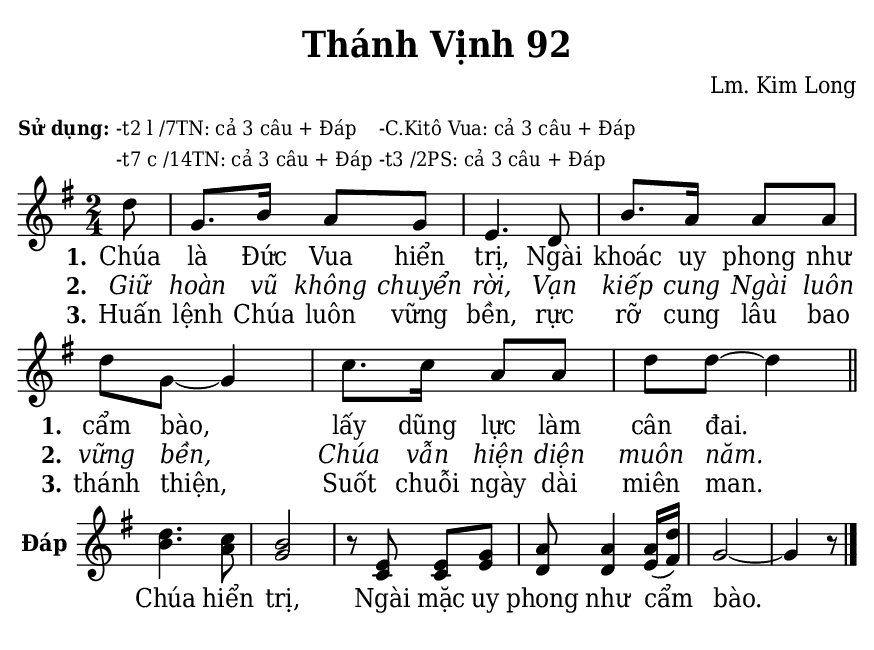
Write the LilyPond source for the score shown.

% Cài đặt chung
\version "2.22.1"
\include "english.ly"

\header {
  title = "Thánh Vịnh 92"
  composer = "Lm. Kim Long"
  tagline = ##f
}

% mã nguồn cho những chức năng chưa hỗ trợ trong phiên bản lilypond hiện tại
% cung cấp bởi cộng đồng lilypond khi gửi email đến lilypond-user@gnu.org
% in số phiên khúc trên mỗi dòng
#(define (add-grob-definition grob-name grob-entry)
     (set! all-grob-descriptions
           (cons ((@@ (lily) completize-grob-entry)
                  (cons grob-name grob-entry))
                 all-grob-descriptions)))

#(add-grob-definition
    'StanzaNumberSpanner
    `((direction . ,LEFT)
      (font-series . bold)
      (padding . 1.0)
      (side-axis . ,X)
      (stencil . ,ly:text-interface::print)
      (X-offset . ,ly:side-position-interface::x-aligned-side)
      (Y-extent . ,grob::always-Y-extent-from-stencil)
      (meta . ((class . Spanner)
               (interfaces . (font-interface
                              side-position-interface
                              stanza-number-interface
                              text-interface))))))

\layout {
    \context {
      \Global
      \grobdescriptions #all-grob-descriptions
    }
    \context {
      \Score
      \remove Stanza_number_align_engraver
      \consists
        #(lambda (context)
           (let ((texts '())
                 (syllables '()))
             (make-engraver
              (acknowledgers
               ((stanza-number-interface engraver grob source-engraver)
                  (set! texts (cons grob texts)))
               ((lyric-syllable-interface engraver grob source-engraver)
                  (set! syllables (cons grob syllables))))
              ((stop-translation-timestep engraver)
                 (for-each
                  (lambda (text)
                    (for-each
                     (lambda (syllable)
                       (ly:pointer-group-interface::add-grob
                        text
                        'side-support-elements
                        syllable))
                     syllables))
                  texts)
                 (set! syllables '())))))
    }
    \context {
      \Lyrics
      \remove Stanza_number_engraver
      \consists
        #(lambda (context)
           (let ((text #f)
                 (last-stanza #f))
             (make-engraver
              ((process-music engraver)
                 (let ((stanza (ly:context-property context 'stanza #f)))
                   (if (and stanza (not (equal? stanza last-stanza)))
                       (let ((column (ly:context-property context
'currentCommandColumn)))
                         (set! last-stanza stanza)
                         (if text
                             (ly:spanner-set-bound! text RIGHT column))
                         (set! text (ly:engraver-make-grob engraver
'StanzaNumberSpanner '()))
                         (ly:grob-set-property! text 'text stanza)
                         (ly:spanner-set-bound! text LEFT column)))))
              ((finalize engraver)
                 (if text
                     (let ((column (ly:context-property context
'currentCommandColumn)))
                       (ly:spanner-set-bound! text RIGHT column)))))))
      \override StanzaNumberSpanner.horizon-padding = 10000
    }
}

stanzaReminderOff =
  \temporary \override StanzaNumberSpanner.after-line-breaking =
     #(lambda (grob)
        ;; Can be replaced with (not (first-broken-spanner? grob)) in 2.23.
        (if (let ((siblings (ly:spanner-broken-into (ly:grob-original grob))))
              (and (pair? siblings)
                   (not (eq? grob (car siblings)))))
            (ly:grob-suicide! grob)))

stanzaReminderOn = \undo \stanzaReminderOff
% kết thúc mã nguồn

% Nhạc
nhacPhanMot = \relative c'' {
  \key g \major
  \time 2/4
  \partial 8 d8 |
  g,8. b16 a8 g |
  e4. d8 |
  b'8. a16 a8 a |
  d g, ~ g4 |
  c8. c16 a8 a |
  d d ~ d4 \bar "||"
}

nhacPhanHai = \relative c'' {
  \key g \major
  \time 2/4
  <<
    {
      d4. c8 |
      b2 |
      r8 e, e g |
      a a4 a16 (d)
    }
    {
      b4. a8 |
      g2 |
      r8 c, c e |
      d d4 e16 (fs)
    }
  >>
  g2 ~ |
  g4 r8 \bar "|."
}

% Lời
loiPhanMot = \lyricmode {
  <<
    {
      \set stanza = "1."
      Chúa là Đức Vua hiển trị,
      Ngài khoác uy phong như cẩm bào,
      lấy dũng lực làm cân đai.
    }
    \new Lyrics {
	    \set associatedVoice = "beSop"
	    \set stanza = "2."
      \override Lyrics.LyricText.font-shape = #'italic
      Giữ hoàn vũ không chuyển rời,
      Vạn kiếp cung Ngài luôn vững bền,
      Chúa vẫn hiện diện muôn năm.
    }
    \new Lyrics {
	    \set associatedVoice = "beSop"
	    \set stanza = "3."
      Huấn lệnh Chúa luôn vững bền,
      rực rỡ cung lâu bao thánh thiện,
      Suốt chuỗi ngày dài miên man.
    }
  >>
}

loiPhanHai = \lyricmode {
  Chúa hiển trị, Ngài mặc uy phong như cẩm bào.
}


% Dàn trang
\paper {
  #(set-paper-size "a5")
  top-margin = 3\mm
  bottom-margin = 3\mm
  left-margin = 3\mm
  right-margin = 3\mm
  indent = #0
  #(define fonts
	 (make-pango-font-tree "Deja Vu Serif Condensed"
	 		       "Deja Vu Serif Condensed"
			       "Deja Vu Serif Condensed"
			       (/ 20 20)))
  print-page-number = ##f
  ragged-bottom = ##t
  page-count = 1
}

\markup {
  \vspace #1
  %\fill-line {
    \column {
      \left-align {
        \line { \bold \small "Sử dụng:" }
      }
    }
    \column {
      \left-align {
        \line { \small "-t2 l /7TN: cả 3 câu + Đáp" }
        \line { \small "-t7 c /14TN: cả 3 câu + Đáp" }
      }
    }
    \column {
      \left-align {
        \line { \small "-C.Kitô Vua: cả 3 câu + Đáp" }
        \line { \small "-t3 /2PS: cả 3 câu + Đáp" }
      }
    }
  %}
}

\score {
  <<
    \new Staff <<
        \clef treble
        \new Voice = beSop {
          \nhacPhanMot
        }
      \new Lyrics \lyricsto beSop \loiPhanMot
    >>
  >>
  \layout {
    \override Lyrics.LyricSpace.minimum-distance = #1
    \override Score.BarNumber.break-visibility = ##(#f #f #f)
    \override Score.SpacingSpanner.uniform-stretching = ##t
    ragged-last = ##f
  }
}

\score {
  <<
    \new Staff \with {
      \remove "Time_signature_engraver"
      instrumentName = \markup { \bold "Đáp" }} <<
        \clef treble
        \new Voice = beSop {
          \nhacPhanHai
        }
      \new Lyrics \lyricsto beSop \loiPhanHai
    >>
  >>
  \layout {
    indent = 10
    \override Lyrics.LyricSpace.minimum-distance = #0.6
    \override Score.BarNumber.break-visibility = ##(#f #f #f)
    \override Score.SpacingSpanner.uniform-stretching = ##t
    ragged-last = ##f
  }
}
